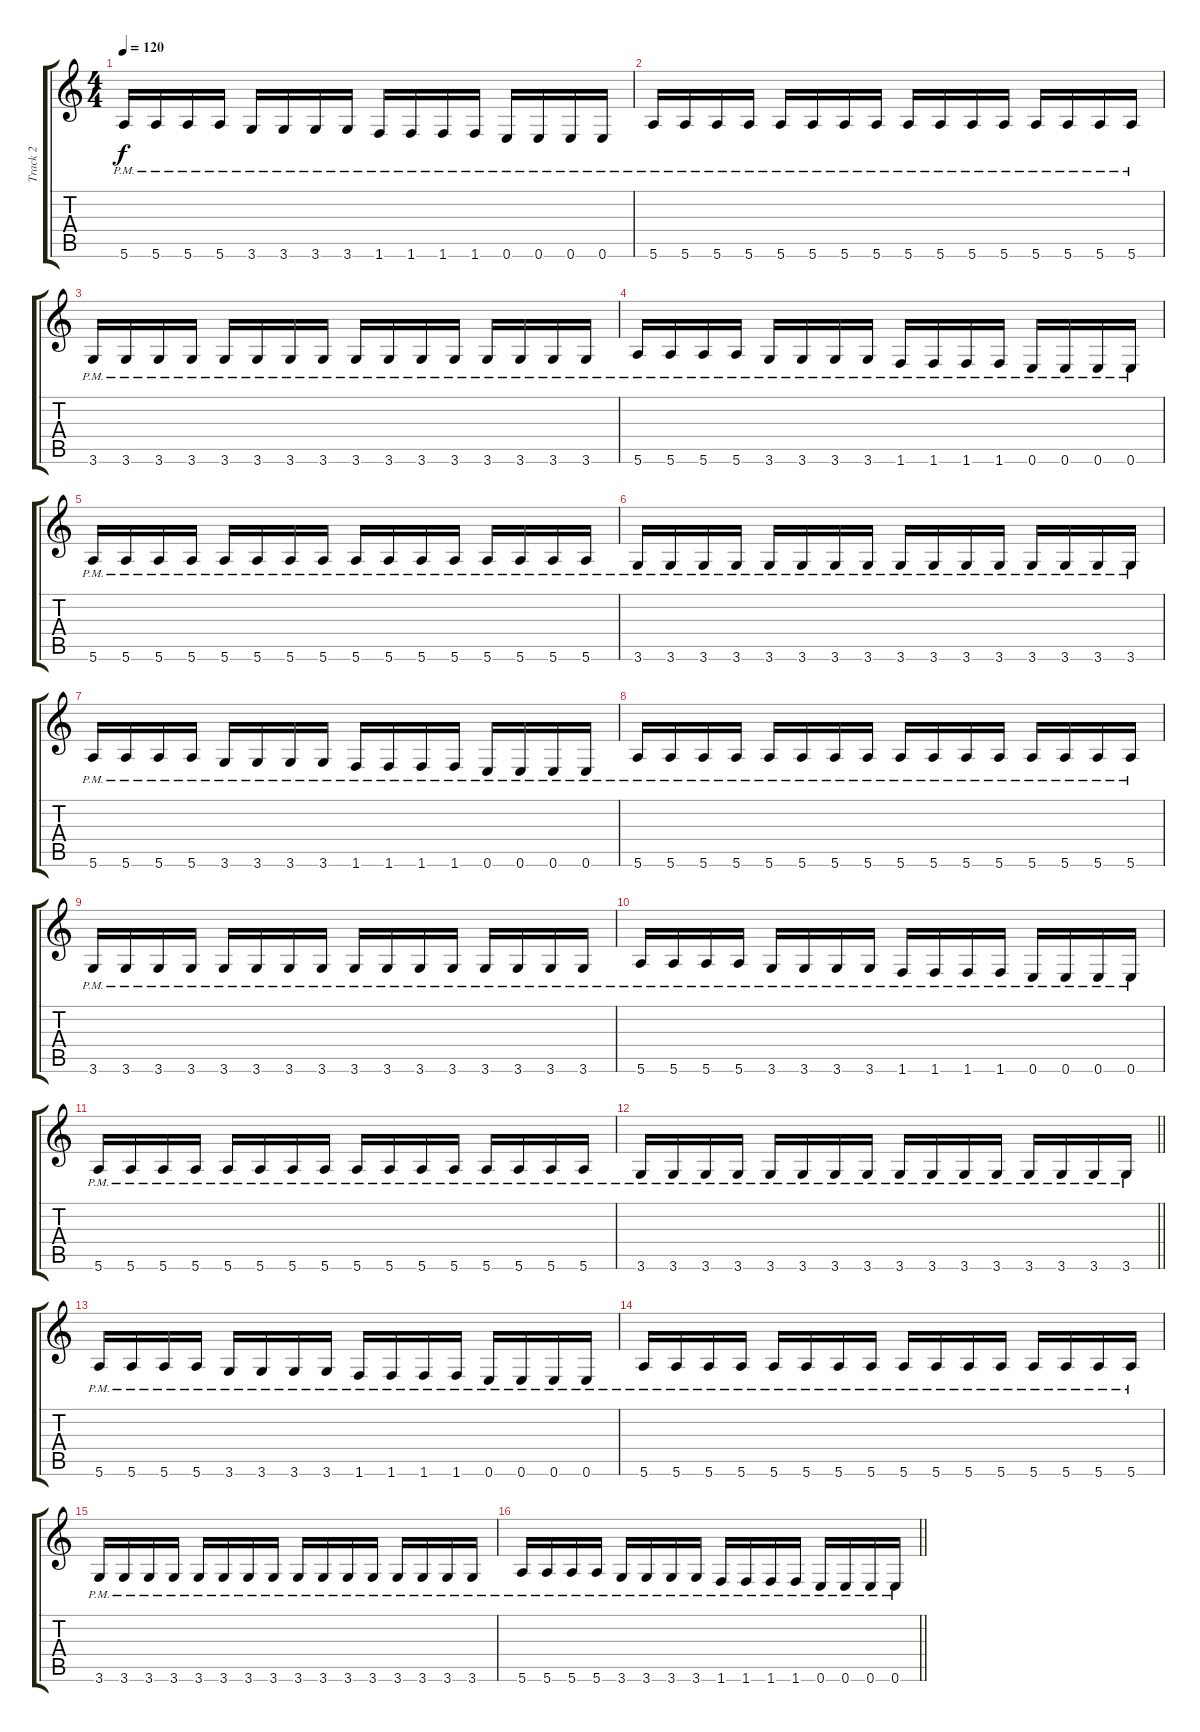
\track ("Track 2" "Track 2") {instrument distortionguitar}
\staff {score tabs}
\tuning (E4 B3 G3 D3 A2 E2) {hide}
\ts (4 4)
\tempo 120
\clef g2
\ks aminor
5.6{pm}.16{dy f} 5.6{pm}.16 5.6{pm}.16 5.6{pm}.16 3.6{pm}.16 3.6{pm}.16 3.6{pm}.16 3.6{pm}.16 1.6{pm}.16 1.6{pm}.16 1.6{pm}.16 1.6{pm}.16 0.6{pm}.16 0.6{pm}.16 0.6{pm}.16 0.6{pm}.16 |
5.6{pm}.16 5.6{pm}.16 5.6{pm}.16 5.6{pm}.16 5.6{pm}.16 5.6{pm}.16 5.6{pm}.16 5.6{pm}.16 5.6{pm}.16 5.6{pm}.16 5.6{pm}.16 5.6{pm}.16 5.6{pm}.16 5.6{pm}.16 5.6{pm}.16 5.6{pm}.16 |
3.6{pm}.16 3.6{pm}.16 3.6{pm}.16 3.6{pm}.16 3.6{pm}.16 3.6{pm}.16 3.6{pm}.16 3.6{pm}.16 3.6{pm}.16 3.6{pm}.16 3.6{pm}.16 3.6{pm}.16 3.6{pm}.16 3.6{pm}.16 3.6{pm}.16 3.6{pm}.16 |
5.6{pm}.16 5.6{pm}.16 5.6{pm}.16 5.6{pm}.16 3.6{pm}.16 3.6{pm}.16 3.6{pm}.16 3.6{pm}.16 1.6{pm}.16 1.6{pm}.16 1.6{pm}.16 1.6{pm}.16 0.6{pm}.16 0.6{pm}.16 0.6{pm}.16 0.6{pm}.16 |
5.6{pm}.16 5.6{pm}.16 5.6{pm}.16 5.6{pm}.16 5.6{pm}.16 5.6{pm}.16 5.6{pm}.16 5.6{pm}.16 5.6{pm}.16 5.6{pm}.16 5.6{pm}.16 5.6{pm}.16 5.6{pm}.16 5.6{pm}.16 5.6{pm}.16 5.6{pm}.16 |
3.6{pm}.16 3.6{pm}.16 3.6{pm}.16 3.6{pm}.16 3.6{pm}.16 3.6{pm}.16 3.6{pm}.16 3.6{pm}.16 3.6{pm}.16 3.6{pm}.16 3.6{pm}.16 3.6{pm}.16 3.6{pm}.16 3.6{pm}.16 3.6{pm}.16 3.6{pm}.16 |
5.6{pm}.16 5.6{pm}.16 5.6{pm}.16 5.6{pm}.16 3.6{pm}.16 3.6{pm}.16 3.6{pm}.16 3.6{pm}.16 1.6{pm}.16 1.6{pm}.16 1.6{pm}.16 1.6{pm}.16 0.6{pm}.16 0.6{pm}.16 0.6{pm}.16 0.6{pm}.16 |
5.6{pm}.16 5.6{pm}.16 5.6{pm}.16 5.6{pm}.16 5.6{pm}.16 5.6{pm}.16 5.6{pm}.16 5.6{pm}.16 5.6{pm}.16 5.6{pm}.16 5.6{pm}.16 5.6{pm}.16 5.6{pm}.16 5.6{pm}.16 5.6{pm}.16 5.6{pm}.16 |
\ks c
3.6{pm}.16 3.6{pm}.16 3.6{pm}.16 3.6{pm}.16 3.6{pm}.16 3.6{pm}.16 3.6{pm}.16 3.6{pm}.16 3.6{pm}.16 3.6{pm}.16 3.6{pm}.16 3.6{pm}.16 3.6{pm}.16 3.6{pm}.16 3.6{pm}.16 3.6{pm}.16 |
5.6{pm}.16 5.6{pm}.16 5.6{pm}.16 5.6{pm}.16 3.6{pm}.16 3.6{pm}.16 3.6{pm}.16 3.6{pm}.16 1.6{pm}.16 1.6{pm}.16 1.6{pm}.16 1.6{pm}.16 0.6{pm}.16 0.6{pm}.16 0.6{pm}.16 0.6{pm}.16 |
5.6{pm}.16 5.6{pm}.16 5.6{pm}.16 5.6{pm}.16 5.6{pm}.16 5.6{pm}.16 5.6{pm}.16 5.6{pm}.16 5.6{pm}.16 5.6{pm}.16 5.6{pm}.16 5.6{pm}.16 5.6{pm}.16 5.6{pm}.16 5.6{pm}.16 5.6{pm}.16 |
\barLineRight lightlight
3.6{pm}.16 3.6{pm}.16 3.6{pm}.16 3.6{pm}.16 3.6{pm}.16 3.6{pm}.16 3.6{pm}.16 3.6{pm}.16 3.6{pm}.16 3.6{pm}.16 3.6{pm}.16 3.6{pm}.16 3.6{pm}.16 3.6{pm}.16 3.6{pm}.16 3.6{pm}.16 |
5.6{pm}.16 5.6{pm}.16 5.6{pm}.16 5.6{pm}.16 3.6{pm}.16 3.6{pm}.16 3.6{pm}.16 3.6{pm}.16 1.6{pm}.16 1.6{pm}.16 1.6{pm}.16 1.6{pm}.16 0.6{pm}.16 0.6{pm}.16 0.6{pm}.16 0.6{pm}.16 |
5.6{pm}.16 5.6{pm}.16 5.6{pm}.16 5.6{pm}.16 5.6{pm}.16 5.6{pm}.16 5.6{pm}.16 5.6{pm}.16 5.6{pm}.16 5.6{pm}.16 5.6{pm}.16 5.6{pm}.16 5.6{pm}.16 5.6{pm}.16 5.6{pm}.16 5.6{pm}.16 |
3.6{pm}.16 3.6{pm}.16 3.6{pm}.16 3.6{pm}.16 3.6{pm}.16 3.6{pm}.16 3.6{pm}.16 3.6{pm}.16 3.6{pm}.16 3.6{pm}.16 3.6{pm}.16 3.6{pm}.16 3.6{pm}.16 3.6{pm}.16 3.6{pm}.16 3.6{pm}.16 |
\barLineRight lightlight
5.6{pm}.16 5.6{pm}.16 5.6{pm}.16 5.6{pm}.16 3.6{pm}.16 3.6{pm}.16 3.6{pm}.16 3.6{pm}.16 1.6{pm}.16 1.6{pm}.16 1.6{pm}.16 1.6{pm}.16 0.6{pm}.16 0.6{pm}.16 0.6{pm}.16 0.6{pm}.16
